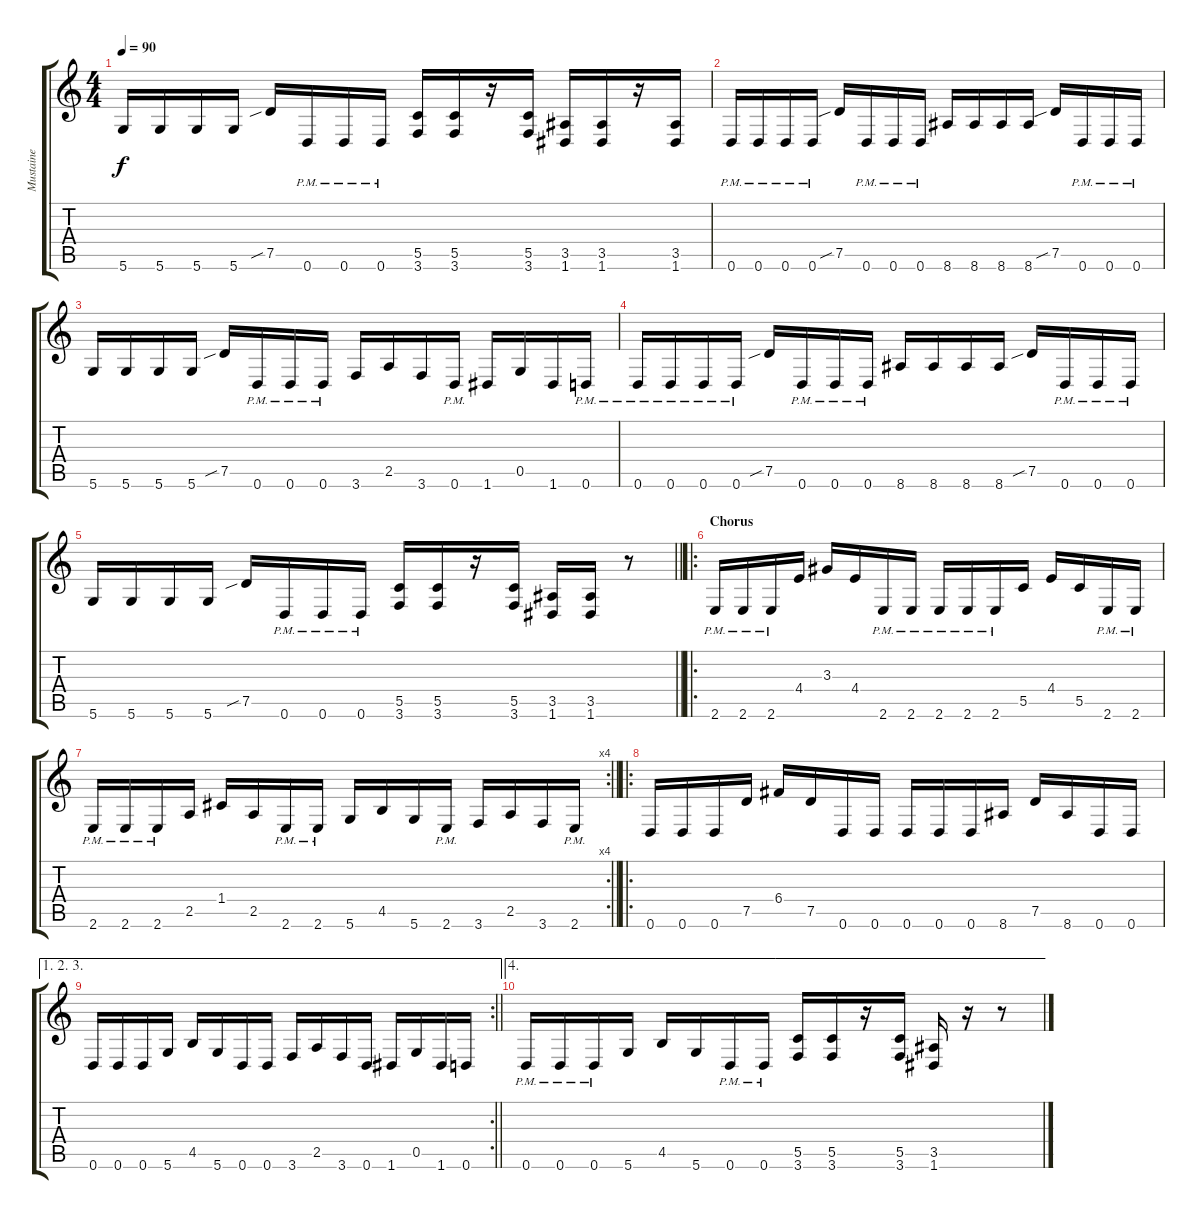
\track ("Mustaine" "Mustaine") {instrument distortionguitar}
\staff {score tabs}
\tuning (D4 A3 F3 C3 G2 D2) {hide}
\ts (4 4)
\tempo 90
\clef g2
\ks c
5.6.16{dy f} 5.6.16 5.6.16 5.6.16 7.5{sib}.16 0.6{pm}.16 0.6{pm}.16 0.6{pm}.16 (5.5 3.6).16 (5.5 3.6).16 r.16 (5.5 3.6).16 (3.5 1.6).16 (3.5 1.6).16 r.16 (3.5 1.6).16 |
0.6{pm}.16 0.6{pm}.16 0.6{pm}.16 0.6{pm}.16 7.5{sib}.16 0.6{pm}.16 0.6{pm}.16 0.6{pm}.16 8.6.16 8.6.16 8.6.16 8.6.16 7.5{sib}.16 0.6{pm}.16 0.6{pm}.16 0.6{pm}.16 |
5.6.16 5.6.16 5.6.16 5.6.16 7.5{sib}.16 0.6{pm}.16 0.6{pm}.16 0.6{pm}.16 3.6.16 2.5.16 3.6.16 0.6{pm}.16 1.6.16 0.5.16 1.6.16 0.6{pm}.16 |
0.6{pm}.16 0.6{pm}.16 0.6{pm}.16 0.6{pm}.16 7.5{sib}.16 0.6{pm}.16 0.6{pm}.16 0.6{pm}.16 8.6.16 8.6.16 8.6.16 8.6.16 7.5{sib}.16 0.6{pm}.16 0.6{pm}.16 0.6{pm}.16 |
\barLineRight lightlight
5.6.16 5.6.16 5.6.16 5.6.16 7.5{sib}.16 0.6{pm}.16 0.6{pm}.16 0.6{pm}.16 (5.5 3.6).16 (5.5 3.6).16 r.16 (5.5 3.6).16 (3.5 1.6).16 (3.5 1.6).16 r.8 |
\ro
\section ("" "Chorus")
2.6{pm}.16 2.6{pm}.16 2.6{pm}.16 4.4.16 3.3.16 4.4.16 2.6{pm}.16 2.6{pm}.16 2.6{pm}.16 2.6{pm}.16 2.6{pm}.16 5.5.16 4.4.16 5.5.16 2.6{pm}.16 2.6{pm}.16 |
\rc 4
\barLineRight lightlight
2.6{pm}.16 2.6{pm}.16 2.6{pm}.16 2.5.16 1.4.16 2.5.16 2.6{pm}.16 2.6{pm}.16 5.6.16 4.5.16 5.6.16 2.6{pm}.16 3.6.16 2.5.16 3.6.16 2.6{pm}.16 |
\ro
0.6.16 0.6.16 0.6.16 7.5.16 6.4.16 7.5.16 0.6.16 0.6.16 0.6.16 0.6.16 0.6.16 8.6.16 7.5.16 8.6.16 0.6.16 0.6.16 |
\ae (1 2 3)
\rc 2
\barLineRight lightlight
0.6.16 0.6.16 0.6.16 5.6.16 4.5.16 5.6.16 0.6.16 0.6.16 3.6.16 2.5.16 3.6.16 0.6.16 1.6.16 0.5.16 1.6.16 0.6.16 |
\ae 4
0.6{pm}.16 0.6{pm}.16 0.6{pm}.16 5.6.16 4.5.16 5.6.16 0.6{pm}.16 0.6{pm}.16 (5.5 3.6).16 (5.5 3.6).16 r.16 (5.5 3.6).16 (3.5 1.6).16 r.16 r.8
